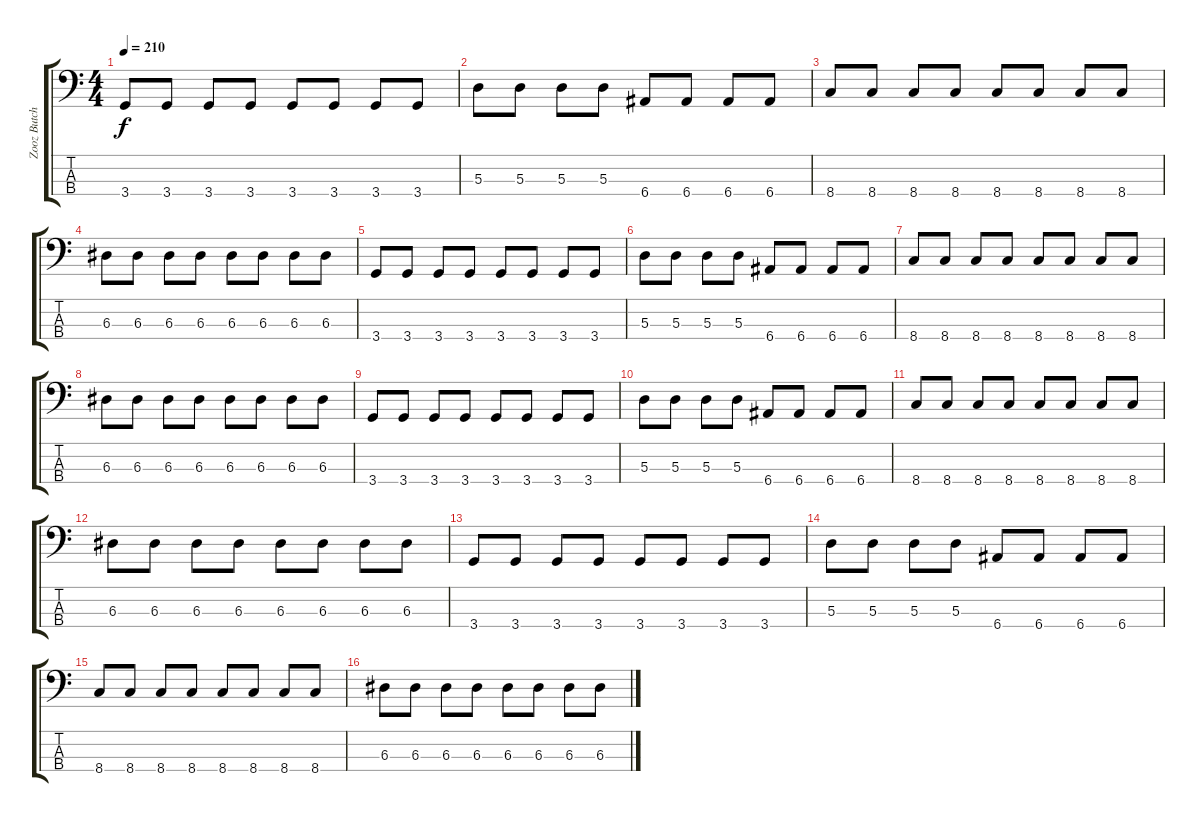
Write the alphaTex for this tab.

\track ("Zooz Butcher" "Zooz Butch") {instrument electricbasspick}
\staff {score tabs}
\tuning (G2 D2 A1 E1) {hide}
\ts (4 4)
\tempo 210
\clef f4
\ks c
3.4.8{dy f} 3.4.8 3.4.8 3.4.8 3.4.8 3.4.8 3.4.8 3.4.8 |
5.3.8 5.3.8 5.3.8 5.3.8 6.4.8 6.4.8 6.4.8 6.4.8 |
8.4.8 8.4.8 8.4.8 8.4.8 8.4.8 8.4.8 8.4.8 8.4.8 |
6.3.8 6.3.8 6.3.8 6.3.8 6.3.8 6.3.8 6.3.8 6.3.8 |
3.4.8 3.4.8 3.4.8 3.4.8 3.4.8 3.4.8 3.4.8 3.4.8 |
5.3.8 5.3.8 5.3.8 5.3.8 6.4.8 6.4.8 6.4.8 6.4.8 |
8.4.8 8.4.8 8.4.8 8.4.8 8.4.8 8.4.8 8.4.8 8.4.8 |
6.3.8 6.3.8 6.3.8 6.3.8 6.3.8 6.3.8 6.3.8 6.3.8 |
3.4.8 3.4.8 3.4.8 3.4.8 3.4.8 3.4.8 3.4.8 3.4.8 |
5.3.8 5.3.8 5.3.8 5.3.8 6.4.8 6.4.8 6.4.8 6.4.8 |
8.4.8 8.4.8 8.4.8 8.4.8 8.4.8 8.4.8 8.4.8 8.4.8 |
6.3.8 6.3.8 6.3.8 6.3.8 6.3.8 6.3.8 6.3.8 6.3.8 |
3.4.8 3.4.8 3.4.8 3.4.8 3.4.8 3.4.8 3.4.8 3.4.8 |
5.3.8 5.3.8 5.3.8 5.3.8 6.4.8 6.4.8 6.4.8 6.4.8 |
8.4.8 8.4.8 8.4.8 8.4.8 8.4.8 8.4.8 8.4.8 8.4.8 |
6.3.8 6.3.8 6.3.8 6.3.8 6.3.8 6.3.8 6.3.8 6.3.8
